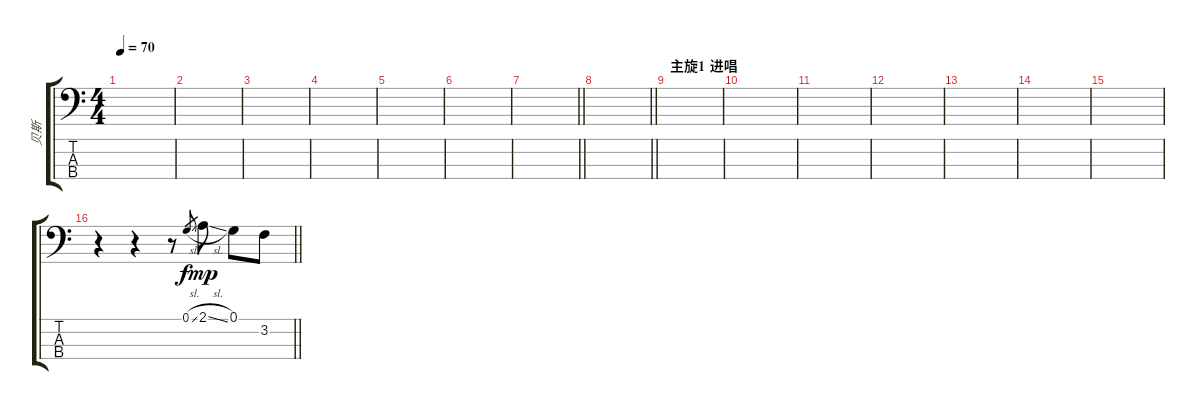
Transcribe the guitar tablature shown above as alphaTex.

\track ("贝斯" "贝斯") {instrument electricbassfinger}
\staff {score tabs}
\tuning (G2 D2 A1 E1) {hide}
\ts (4 4)
\tempo 70
\clef f4
\ks c
|
|
|
|
|
|
\barLineRight lightlight
|
\section ("" "                                进唱")
\barLineRight lightlight
|
\section ("" "主旋1")
|
|
|
|
|
|
|
\barLineRight lightlight
r.4 r.4 r.8 0.1{sl}.8{gr} 2.1{sl}.8{dy mp} 0.1.8 3.2.8
